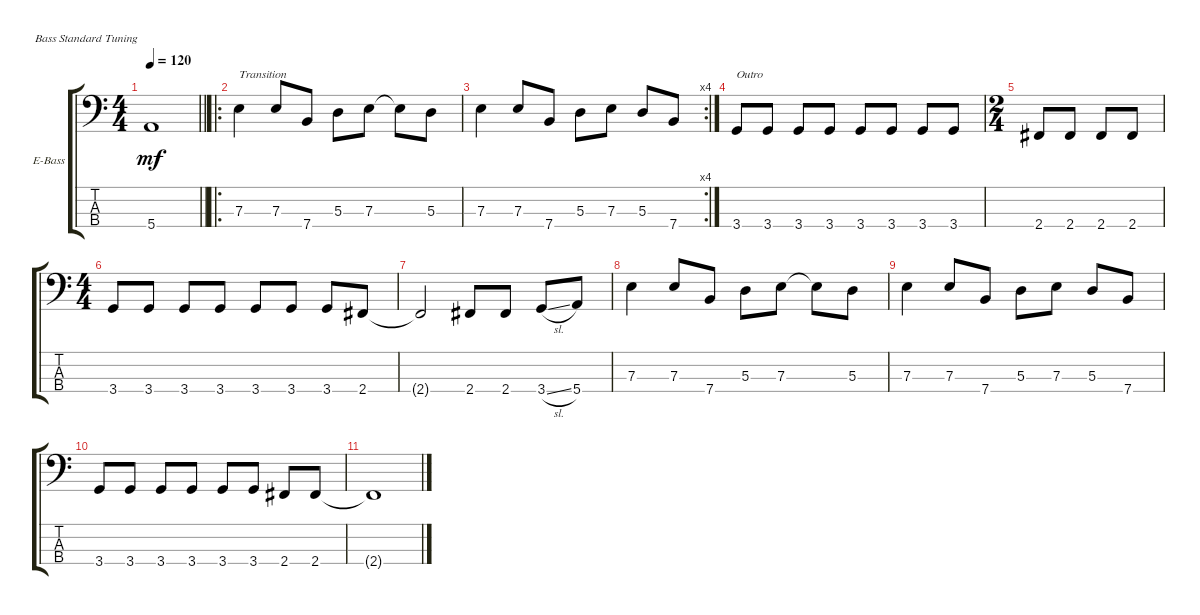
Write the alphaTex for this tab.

\defaultSystemsLayout 4
\bracketExtendMode groupsimilarinstruments
\firstSystemTrackNameOrientation horizontal
\otherSystemsTrackNameOrientation horizontal
\track ("Electric Bass" "E-Bass") {instrument electricbassfinger}
\staff {score tabs}
\tuning (G2 D2 A1 E1)
\ts (4 4)
\tempo 120
\clef f4
\barLineRight lightlight
\ks c
5.4{t}.1{dy mf} |
\ro
7.3.4{txt "Transition"} 7.3.8 7.4.8 5.3.8 7.3.8 7.3{t}.8 5.3.8 |
\rc 4
7.3.4 7.3.8 7.4.8 5.3.8 7.3.8 5.3.8 7.4.8 |
3.4.8{txt "Outro"} 3.4.8 3.4.8 3.4.8 3.4.8 3.4.8 3.4.8 3.4.8 |
\ts (2 4)
2.4.8 2.4.8 2.4.8 2.4.8 |
\ts (4 4)
3.4.8 3.4.8 3.4.8 3.4.8 3.4.8 3.4.8 3.4.8 2.4.8 |
2.4{t}.2 2.4.8 2.4.8 3.4{sl}.8 5.4.8 |
\scale
0.310463 7.3.4 7.3.8 7.4.8 5.3.8 7.3.8 7.3{t}.8 5.3.8 |
\scale
0.25729 7.3.4 7.3.8 7.4.8 5.3.8 7.3.8 5.3.8 7.4.8 |
\scale
0.315895 3.4.8 3.4.8 3.4.8 3.4.8 3.4.8 3.4.8 2.4.8 2.4.8 |
\scale
0.116406 2.4{t}.1
